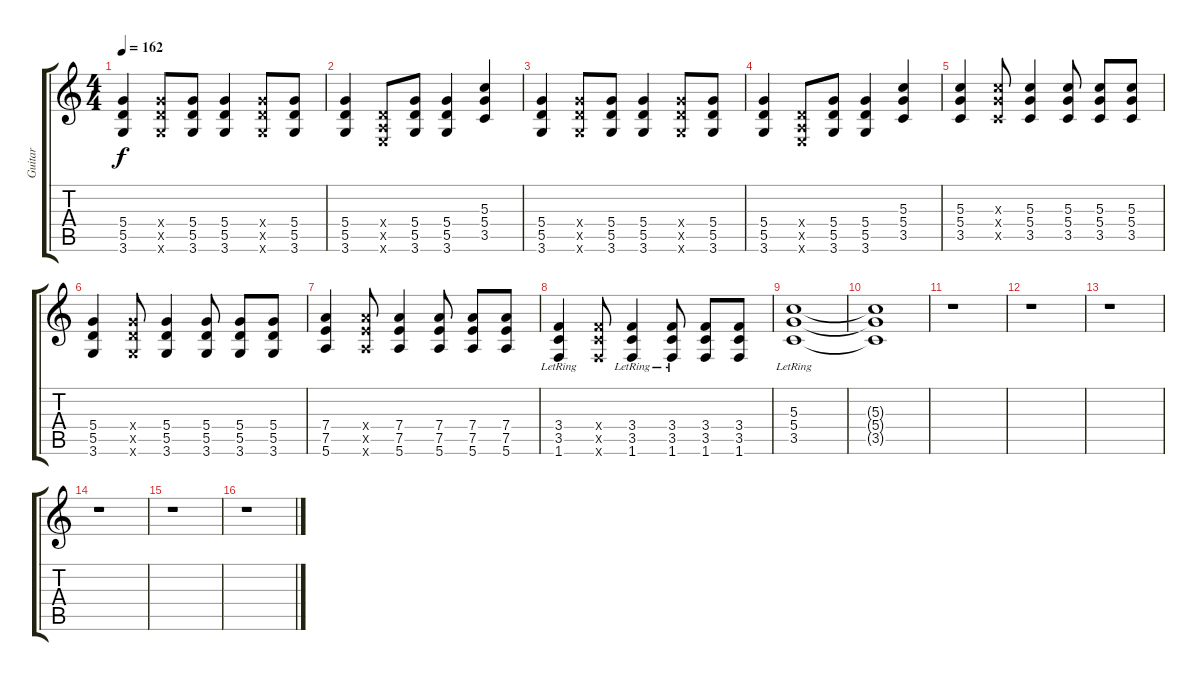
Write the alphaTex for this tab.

\track ("Guitar" "Guitar") {instrument overdrivenguitar}
\staff {score tabs}
\tuning (E4 B3 G3 D3 A2 E2) {hide}
\ts (4 4)
\tempo 162
\clef g2
\ks c
(5.4 5.5 3.6).4{dy f} (5.4{x} 5.5{x} 3.6{x}).8 (5.4 5.5 3.6).8 (5.4 5.5 3.6).4 (5.4{x} 5.5{x} 3.6{x}).8 (5.4 5.5 3.6).8 |
(5.4 5.5 3.6).4 (0.4{x} 0.5{x} 0.6{x}).8 (5.4 5.5 3.6).8 (5.4 5.5 3.6).4 (5.3 5.4 3.5).4 |
(5.4 5.5 3.6).4 (5.4{x} 5.5{x} 3.6{x}).8 (5.4 5.5 3.6).8 (5.4 5.5 3.6).4 (5.4{x} 5.5{x} 3.6{x}).8 (5.4 5.5 3.6).8 |
(5.4 5.5 3.6).4 (0.4{x} 0.5{x} 0.6{x}).8 (5.4 5.5 3.6).8 (5.4 5.5 3.6).4 (5.3 5.4 3.5).4 |
(5.3 5.4 3.5).4 (5.3{x} 5.4{x} 3.5{x}).8 (5.3 5.4 3.5).4 (5.3 5.4 3.5).8 (5.3 5.4 3.5).8 (5.3 5.4 3.5).8 |
(5.4 5.5 3.6).4 (5.4{x} 5.5{x} 3.6{x}).8 (5.4 5.5 3.6).4 (5.4 5.5 3.6).8 (5.4 5.5 3.6).8 (5.4 5.5 3.6).8 |
(7.4 7.5 5.6).4 (7.4{x} 7.5{x} 5.6{x}).8 (7.4 7.5 5.6).4 (7.4 7.5 5.6).8 (7.4 7.5 5.6).8 (7.4 7.5 5.6).8 |
(3.4 3.5 1.6{lr}).4 (3.4{x} 3.5{x} 1.6{x}).8 (3.4{lr} 3.5 1.6).4 (3.4 3.5{lr} 1.6).8 (3.4 3.5 1.6).8 (3.4 3.5 1.6).8 |
(5.3{lr} 5.4{lr} 3.5{lr}).1{volume 12} |
(5.3{t} 5.4{t} 3.5{t}).1{volume 10} |
r.1 |
r.1 |
r.1 |
r.1 |
r.1 |
r.1
